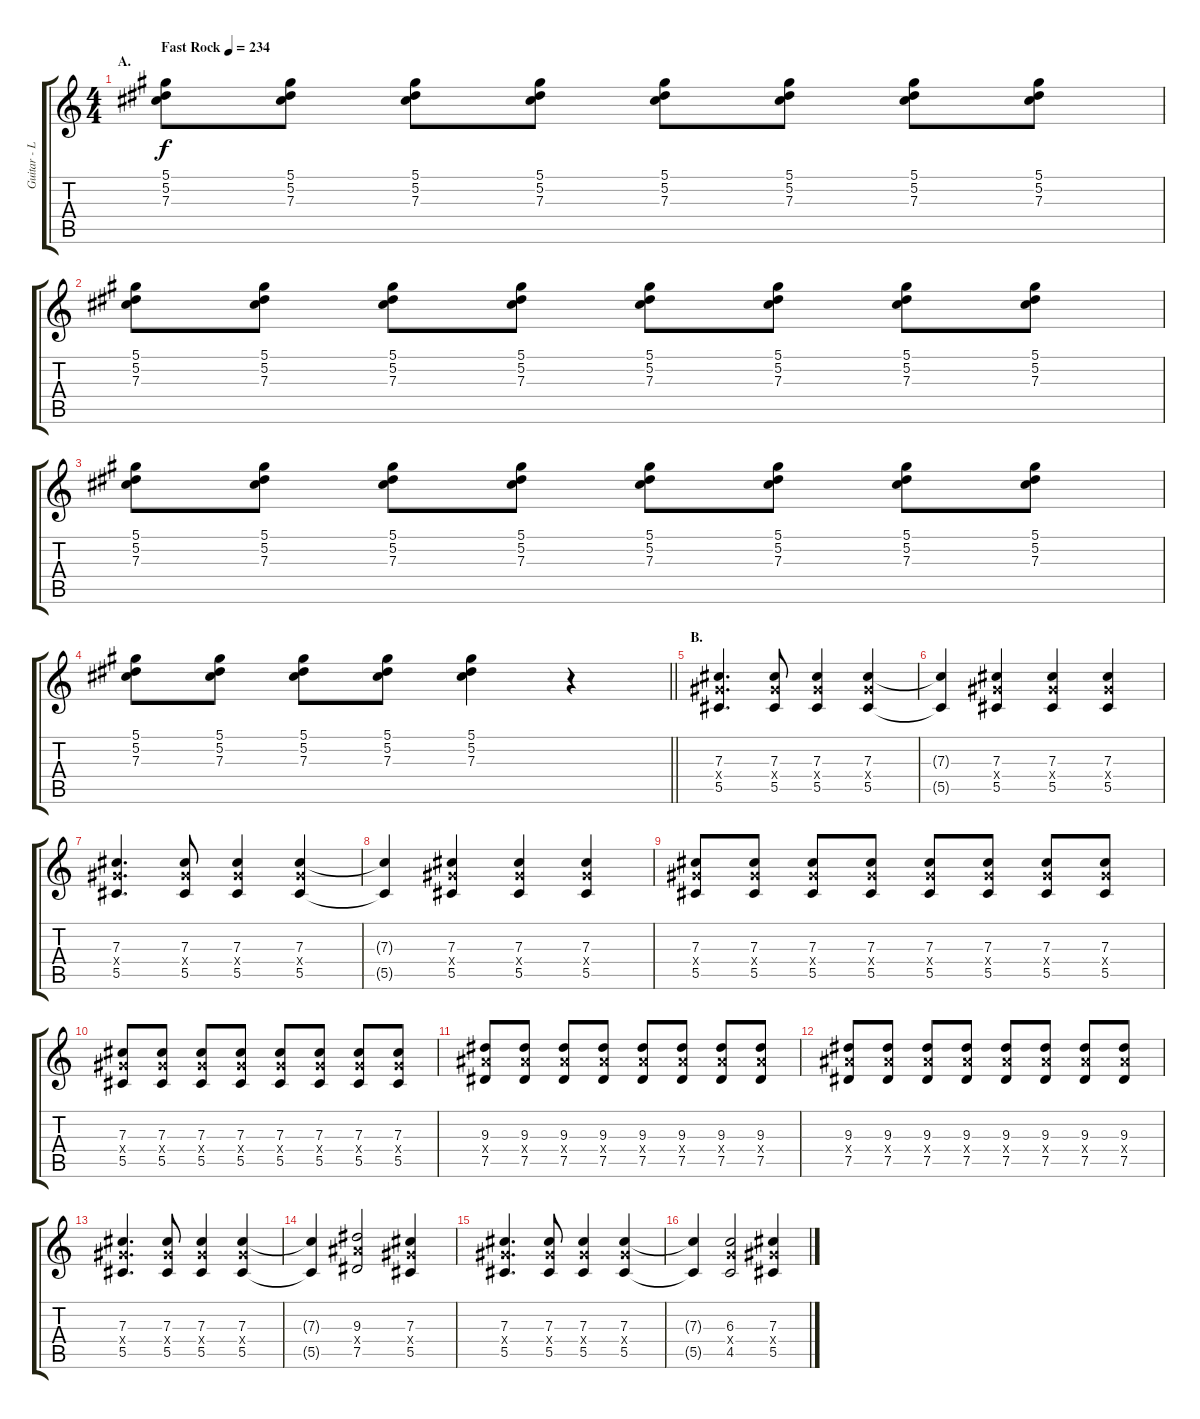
\track ("Guitar - Left" "Guitar - L") {instrument distortionguitar}
\staff {score tabs}
\tuning (Eb4 Bb3 Gb3 Db3 Ab2 Db2) {hide}
\ts (4 4)
\section ("" "A.")
\tempo (234 "Fast Rock")
\clef g2
\ks c
(5.1 5.2 7.3).8{dy f volume 12 instrument electricguitarjazz} (5.1 5.2 7.3).8 (5.1 5.2 7.3).8 (5.1 5.2 7.3).8 (5.1 5.2 7.3).8 (5.1 5.2 7.3).8 (5.1 5.2 7.3).8 (5.1 5.2 7.3).8 |
(5.1 5.2 7.3).8 (5.1 5.2 7.3).8 (5.1 5.2 7.3).8 (5.1 5.2 7.3).8 (5.1 5.2 7.3).8 (5.1 5.2 7.3).8 (5.1 5.2 7.3).8 (5.1 5.2 7.3).8 |
(5.1 5.2 7.3).8 (5.1 5.2 7.3).8 (5.1 5.2 7.3).8 (5.1 5.2 7.3).8 (5.1 5.2 7.3).8 (5.1 5.2 7.3).8 (5.1 5.2 7.3).8 (5.1 5.2 7.3).8 |
\barLineRight lightlight
(5.1 5.2 7.3).8 (5.1 5.2 7.3).8 (5.1 5.2 7.3).8 (5.1 5.2 7.3).8 (5.1 5.2 7.3).4 r.4 |
\section ("" "B.")
(7.3 7.4{x} 5.5).4{d volume 14 instrument distortionguitar} (7.3 7.4{x} 5.5).8 (7.3 7.4{x} 5.5).4 (7.3 7.4{x} 5.5).4 |
(7.3{t} 5.5{t}).4 (7.3 7.4{x} 5.5).4 (7.3 7.4{x} 5.5).4 (7.3 7.4{x} 5.5).4 |
(7.3 7.4{x} 5.5).4{d} (7.3 7.4{x} 5.5).8 (7.3 7.4{x} 5.5).4 (7.3 7.4{x} 5.5).4 |
(7.3{t} 5.5{t}).4 (7.3 7.4{x} 5.5).4 (7.3 7.4{x} 5.5).4 (7.3 7.4{x} 5.5).4 |
(7.3 7.4{x} 5.5).8 (7.3 7.4{x} 5.5).8 (7.3 7.4{x} 5.5).8 (7.3 7.4{x} 5.5).8 (7.3 7.4{x} 5.5).8 (7.3 7.4{x} 5.5).8 (7.3 7.4{x} 5.5).8 (7.3 7.4{x} 5.5).8 |
(7.3 7.4{x} 5.5).8 (7.3 7.4{x} 5.5).8 (7.3 7.4{x} 5.5).8 (7.3 7.4{x} 5.5).8 (7.3 7.4{x} 5.5).8 (7.3 7.4{x} 5.5).8 (7.3 7.4{x} 5.5).8 (7.3 7.4{x} 5.5).8 |
(9.3 9.4{x} 7.5).8 (9.3 9.4{x} 7.5).8 (9.3 9.4{x} 7.5).8 (9.3 9.4{x} 7.5).8 (9.3 9.4{x} 7.5).8 (9.3 9.4{x} 7.5).8 (9.3 9.4{x} 7.5).8 (9.3 9.4{x} 7.5).8 |
(9.3 9.4{x} 7.5).8 (9.3 9.4{x} 7.5).8 (9.3 9.4{x} 7.5).8 (9.3 9.4{x} 7.5).8 (9.3 9.4{x} 7.5).8 (9.3 9.4{x} 7.5).8 (9.3 9.4{x} 7.5).8 (9.3 9.4{x} 7.5).8 |
(7.3 7.4{x} 5.5).4{d} (7.3 7.4{x} 5.5).8 (7.3 7.4{x} 5.5).4 (7.3 7.4{x} 5.5).4 |
(7.3{t} 5.5{t}).4 (9.3 9.4{x} 7.5).2 (7.3 7.4{x} 5.5).4 |
(7.3 7.4{x} 5.5).4{d} (7.3 7.4{x} 5.5).8 (7.3 7.4{x} 5.5).4 (7.3 7.4{x} 5.5).4 |
(7.3{t} 5.5{t}).4 (6.3 6.4{x} 4.5).2 (7.3 7.4{x} 5.5).4
